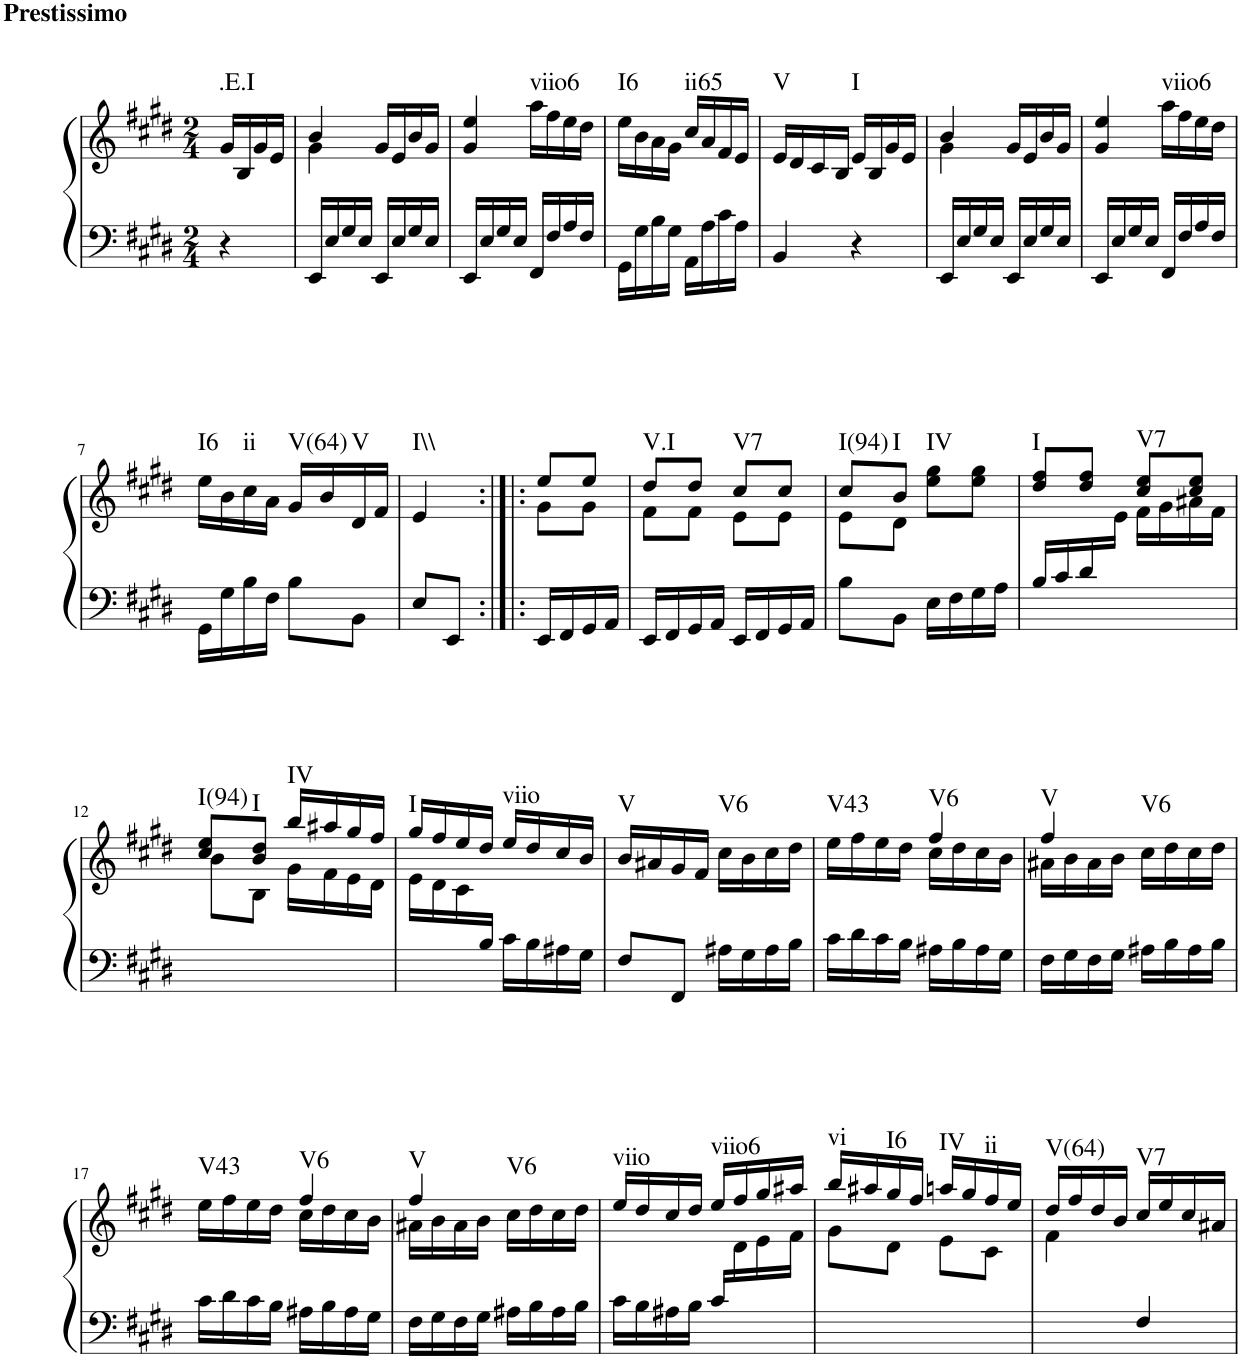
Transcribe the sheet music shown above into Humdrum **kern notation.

**kern	**kern	**harte
*part1	*part1	*part1
*staff2	*staff1	*
*I"Piano	*	*
*I'Pno.	*	*
*clefF4	*clefG2	*
*k[f#c#g#d#]	*k[f#c#g#d#]	*
*M2/4	*M2/4	*
=	=	=
!	!LO:TX:a:B:t=Prestissimo	!LO:H:kt=.E.I
4r	16g#/LL	N
.	16B/	.
.	16g#/	.
.	16e/JJ	.
=1	=1	=1
*	*^	*
16EE/LL	4b/	4g#\	.
16E/	.	.	.
16G#/	.	.	.
16E/JJ	.	.	.
16EE/LL	16g#/LL	4ryy	.
16E/	16e/	.	.
16G#/	16b/	.	.
16E/JJ	16g#/JJ	.	.
*	*v	*v	*
=2	=2	=2
16EE/LL	4g#/ 4ee/	.
16E/	.	.
16G#/	.	.
16E/JJ	.	.
!	!	!LO:H:kt=viio6
16FF#/LL	16aa\LL	N
16F#/	16ff#\	.
16A/	16ee\	.
16F#/JJ	16dd#\JJ	.
=3	=3	=3
!	!	!LO:H:kt=I6
16GG#\LL	16ee\LL	N
16G#\	16b\	.
16B\	16a\	.
16G#\JJ	16g#\JJ	.
!	!	!LO:H:kt=ii65
16AA\LL	16cc#/LL	N
16A\	16a/	.
16c#\	16f#/	.
16A\JJ	16e/JJ	.
=4	=4	=4
!	!	!LO:H:kt=V
4BB/	16e/LL	N
.	16d#/	.
.	16c#/	.
.	16B/JJ	.
!	!	!LO:H:kt=I
4r	16e/LL	N
.	16B/	.
.	16g#/	.
.	16e/JJ	.
=5	=5	=5
*	*^	*
16EE/LL	4b/	4g#\	.
16E/	.	.	.
16G#/	.	.	.
16E/JJ	.	.	.
16EE/LL	16g#/LL	4ryy	.
16E/	16e/	.	.
16G#/	16b/	.	.
16E/JJ	16g#/JJ	.	.
*	*v	*v	*
=6	=6	=6
16EE/LL	4g#/ 4ee/	.
16E/	.	.
16G#/	.	.
16E/JJ	.	.
!	!	!LO:H:kt=viio6
16FF#/LL	16aa\LL	N
16F#/	16ff#\	.
16A/	16ee\	.
16F#/JJ	16dd#\JJ	.
!!LO:LB:g=z
=7	=7	=7
!	!	!LO:H:kt=I6
16GG#\LL	16ee\LL	N
16G#\	16b\	.
!	!	!LO:H:kt=ii
16B\	16cc#\	N
16F#\JJ	16a\JJ	.
!	!	!LO:H:kt=V(64)
8B\L	16g#/LL	N
.	16b/	.
!	!	!LO:H:kt=V
8BB\J	16d#/	N
.	16f#/JJ	.
=8	=8	=8
!	!	!LO:H:kt=I\\
8E/L	4e/	N
8EE/J	.	.
=8X1:|!|:	=8X1:|!|:	=8X1:|!|:
*	*^	*
16EE/LL	8ee/L	8g#\L	.
16FF#/	.	.	.
16GG#/	8ee/J	8g#\J	.
16AA/JJ	.	.	.
=9	=9	=9	=9
!	!	!	!LO:H:kt=V.I
16EE/LL	8dd#/L	8f#\L	N
16FF#/	.	.	.
16GG#/	8dd#/J	8f#\J	.
16AA/JJ	.	.	.
!	!	!	!LO:H:kt=V7
16EE/LL	8cc#/L	8e\L	N
16FF#/	.	.	.
16GG#/	8cc#/J	8e\J	.
16AA/JJ	.	.	.
=10	=10	=10	=10
!	!	!	!LO:H:kt=I(94)
8B\L	8cc#/L	8e\L	N
!	!	!	!LO:H:kt=I
8BB\J	8b/J	8d#\J	N
!	!	!	!LO:H:kt=IV
16E\LL	8ee\ 8gg#\L	4ryy	N
16F#\	.	.	.
16G#\	8ee\ 8gg#\J	.	.
16A\JJ	.	.	.
=11	=11	=11	=11
!	!	!	!LO:H:kt=I
16B/LL	8dd#/ 8ff#/L	8.ryy	N
16c#/	.	.	.
16d#/	8dd#/ 8ff#/J	.	.
4ryy	.	16e\JJ	.
!	!	!	!LO:H:kt=V7
.	8cc#/ 8ee/L	16f#\LL	N
.	.	16g#\	.
.	8cc#/ 8ee/J	16a#X\	.
16ryy	.	16f#\JJ	.
!!LO:LB:g=z	!!
=12	=12	=12	=12
!	!	!	!LO:H:kt=I(94)
2ryy	8cc#/ 8ee/L	8b\L	N
!	!	!	!LO:H:kt=I
.	8b/ 8dd#/J	8B\J	N
!	!	!	!LO:H:kt=IV
.	16bb/LL	16g#\LL	N
.	16aa#X/	16f#\	.
.	16gg#/	16e\	.
.	16ff#/JJ	16d#\JJ	.
=13	=13	=13	=13
!	!	!	!LO:H:kt=I
8.ryy	16gg#/LL	16e\LL	N
.	16ff#/	16d#\	.
.	16ee/	16c#\	.
16B/JJ	16dd#/JJ	4ryy	.
!	!	!	!LO:H:kt=viio
16c#\LL	16ee/LL	.	N
16B\	16dd#/	.	.
16A#X\	16cc#/	.	.
16G#\JJ	16b/JJ	16ryy	.
=14	=14	=14	=14
!	!	!	!LO:H:kt=V
*	*v	*v	*
8F#/L	16b/LL	N
.	16a#X/	.
8FF#/J	16g#/	.
.	16f#/JJ	.
!	!	!LO:H:kt=V6
16A#X\LL	16cc#\LL	N
16G#\	16b\	.
16A#\	16cc#\	.
16B\JJ	16dd#\JJ	.
=15	=15	=15
*	*^	*
!	!	!	!LO:H:kt=V43
16c#\LL	16ee\LL	4ryy	N
16d#\	16ff#\	.	.
16c#\	16ee\	.	.
16B\JJ	16dd#\JJ	.	.
!	!	!	!LO:H:kt=V6
16A#X\LL	16cc#\LL	4ff#/	N
16B\	16dd#\	.	.
16A#\	16cc#\	.	.
16G#\JJ	16b\JJ	.	.
=16	=16	=16	=16
!	!	!	!LO:H:kt=V
16F#\LL	16a#X\LL	4ff#/	N
16G#\	16b\	.	.
16F#\	16a#\	.	.
16G#\JJ	16b\JJ	.	.
!	!	!	!LO:H:kt=V6
16A#X\LL	16cc#\LL	4ryy	N
16B\	16dd#\	.	.
16A#\	16cc#\	.	.
16B\JJ	16dd#\JJ	.	.
!!LO:LB:g=z	!!
=17	=17	=17	=17
!	!	!	!LO:H:kt=V43
16c#\LL	16ee\LL	4ryy	N
16d#\	16ff#\	.	.
16c#\	16ee\	.	.
16B\JJ	16dd#\JJ	.	.
!	!	!	!LO:H:kt=V6
16A#X\LL	16cc#\LL	4ff#/	N
16B\	16dd#\	.	.
16A#\	16cc#\	.	.
16G#\JJ	16b\JJ	.	.
=18	=18	=18	=18
!	!	!	!LO:H:kt=V
16F#\LL	16a#X\LL	4ff#/	N
16G#\	16b\	.	.
16F#\	16a#\	.	.
16G#\JJ	16b\JJ	.	.
!	!	!	!LO:H:kt=V6
16A#X\LL	16cc#\LL	4ryy	N
16B\	16dd#\	.	.
16A#\	16cc#\	.	.
16B\JJ	16dd#\JJ	.	.
=19	=19	=19	=19
!	!	!	!LO:H:kt=viio
16c#\LL	16ee/LL	16ryy	N
*	*v	*v	*
16B\	16dd#/	.
16A#X\	16cc#/	.
16B\JJ	16dd#/JJ	.
!	!	!LO:H:kt=viio6
16c#/LL	16ee/LL	N
*	*^	*
8.ryy	16ff#/	16d#\	.
.	16gg#/	16e\	.
.	16aa#X/JJ	16f#\JJ	.
=20	=20	=20	=20
!	!	!	!LO:H:kt=vi
2ryy	16bb/LL	8g#\L	N
.	16aa#X/	.	.
!	!	!	!LO:H:kt=I6
.	16gg#/	8d#\J	N
.	16ff#/JJ	.	.
!	!	!	!LO:H:kt=IV
.	16aan/LL	8e\L	N
.	16gg#/	.	.
!	!	!	!LO:H:kt=ii
.	16ff#/	8c#\J	N
.	16ee/JJ	.	.
=21	=21	=21	=21
!	!	!	!LO:H:kt=V(64)
4ryy	16dd#/LL	4f#\	N
.	16ff#/	.	.
.	16dd#/	.	.
.	16b/JJ	.	.
!	!	!	!LO:H:kt=V7
4F#/	16cc#/LL	4ryy	N
.	16ee/	.	.
.	16cc#/	.	.
.	16a#X/JJ	.	.
*	*v	*v	*
=	=	=
*-	*-	*-
